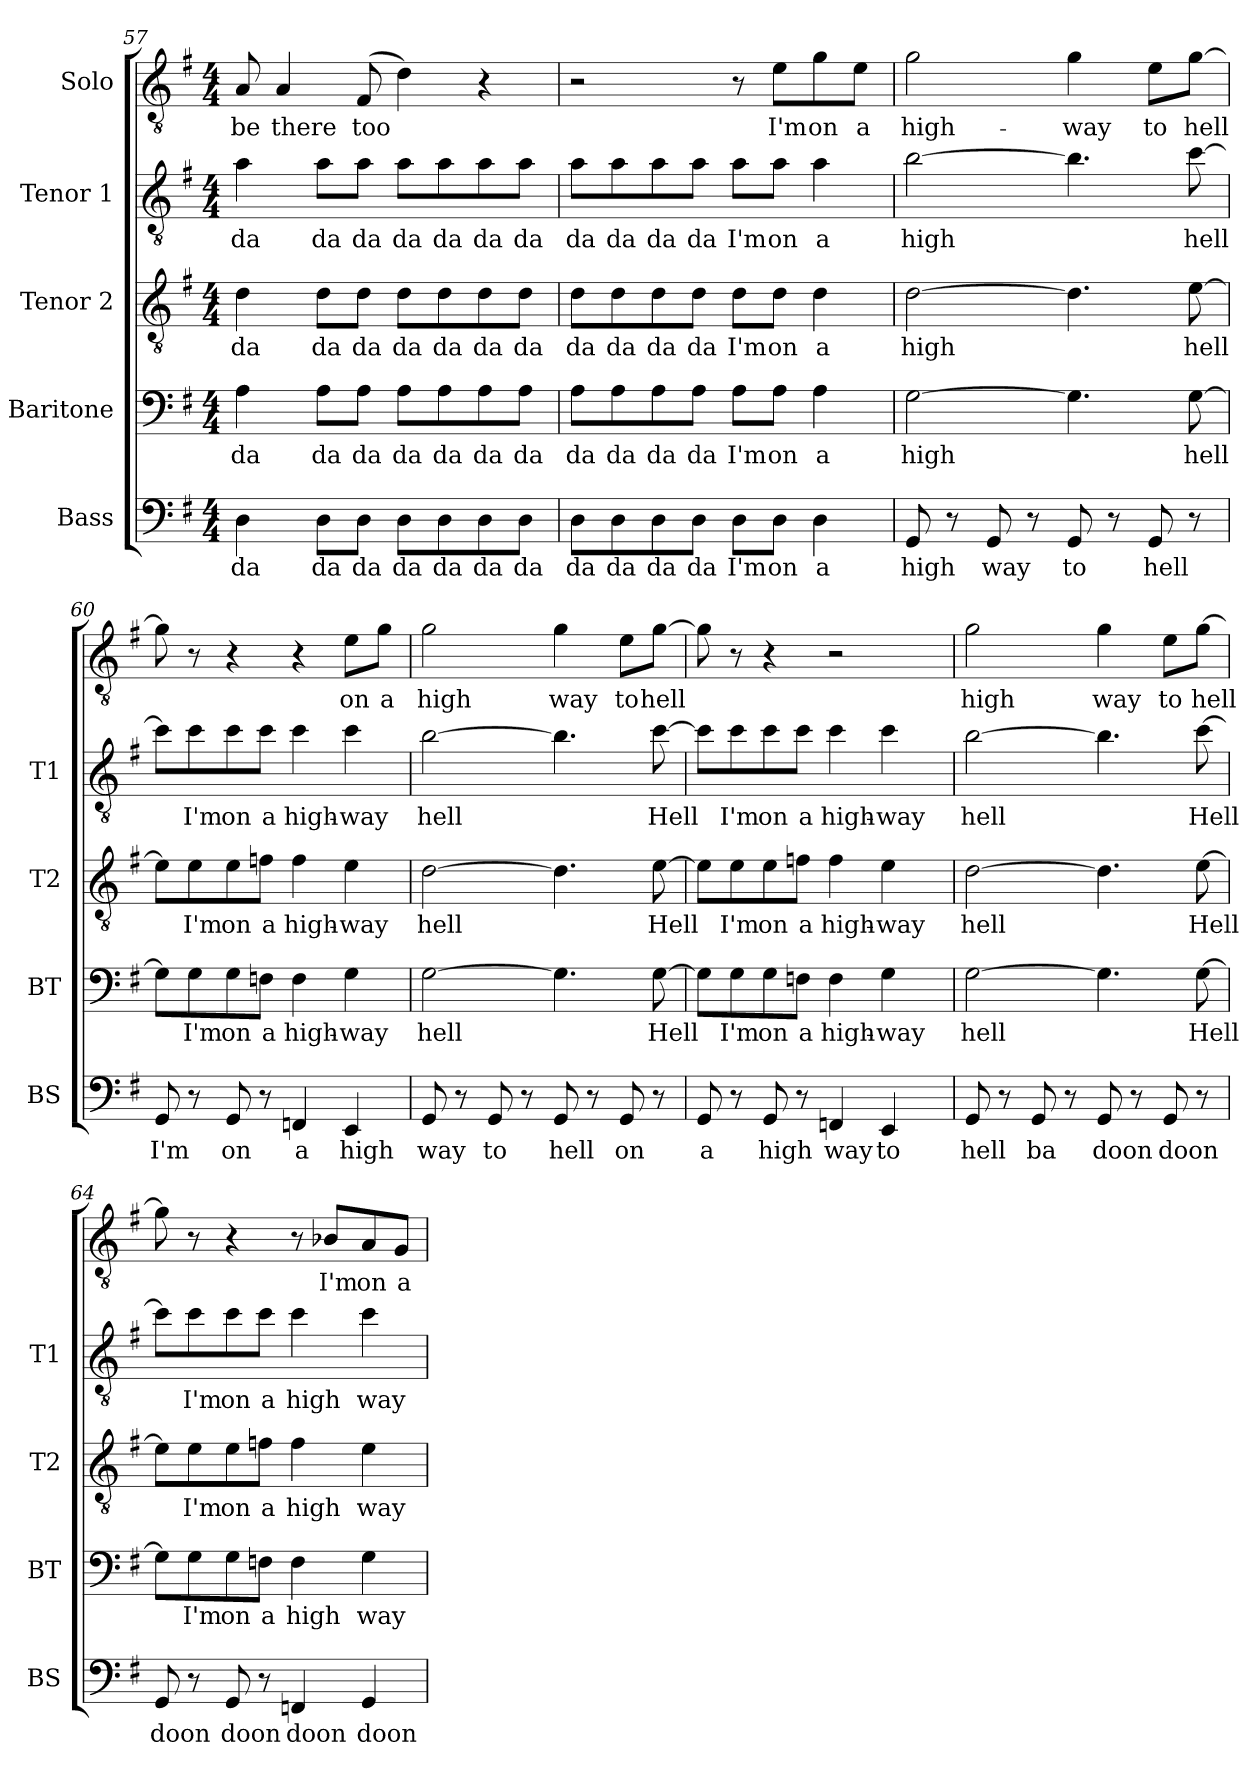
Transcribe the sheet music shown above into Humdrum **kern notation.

**kern	**text	**kern	**text	**kern	**text	**kern	**text	**kern	**text
*part5	*part5	*part4	*part4	*part3	*part3	*part2	*part2	*part1	*part1
*staff5	*staff5	*staff4	*staff4	*staff3	*staff3	*staff2	*staff2	*staff1	*staff1
*I"Bass	*	*I"Baritone	*	*I"Tenor 2	*	*I"Tenor 1	*	*I"Solo	*
*I'BS	*	*I'BT	*	*I'T2	*	*I'T1	*	*	*
!!LO:LB:g=z
*clefF4	*	*clefF4	*	*clefGv2	*	*clefGv2	*	*clefGv2	*
*k[f#]	*	*k[f#]	*	*k[f#]	*	*k[f#]	*	*k[f#]	*
*M4/4	*	*M4/4	*	*M4/4	*	*M4/4	*	*M4/4	*
=57	=57	=57	=57	=57	=57	=57	=57	=57	=57
!	!LO:LY:b	!	!LO:LY:b	!	!LO:LY:b	!	!LO:LY:b	!	!LO:LY:b
4D\	da	4A\	da	4d\	da	4a\	da	8A/	be
!	!	!	!	!	!	!	!	!	!LO:LY:b
.	.	.	.	.	.	.	.	4A/	there
!	!LO:LY:b	!	!LO:LY:b	!	!LO:LY:b	!	!LO:LY:b	!	!
8D\L	da	8A\L	da	8d\L	da	8a\L	da	.	.
!	!LO:LY:b	!	!LO:LY:b	!	!LO:LY:b	!	!LO:LY:b	!	!LO:LY:b
8D\J	da	8A\J	da	8d\J	da	8a\J	da	(8F#/	too
!	!LO:LY:b	!	!LO:LY:b	!	!LO:LY:b	!	!LO:LY:b	!	!
8D\L	da	8A\L	da	8d\L	da	8a\L	da	4d\)	.
!	!LO:LY:b	!	!LO:LY:b	!	!LO:LY:b	!	!LO:LY:b	!	!
8D\	da	8A\	da	8d\	da	8a\	da	.	.
!	!LO:LY:b	!	!LO:LY:b	!	!LO:LY:b	!	!LO:LY:b	!	!
8D\	da	8A\	da	8d\	da	8a\	da	4r	.
!	!LO:LY:b	!	!LO:LY:b	!	!LO:LY:b	!	!LO:LY:b	!	!
8D\J	da	8A\J	da	8d\J	da	8a\J	da	.	.
=58	=58	=58	=58	=58	=58	=58	=58	=58	=58
!	!LO:LY:b	!	!LO:LY:b	!	!LO:LY:b	!	!LO:LY:b	!	!
8D\L	da	8A\L	da	8d\L	da	8a\L	da	2r	.
!	!LO:LY:b	!	!LO:LY:b	!	!LO:LY:b	!	!LO:LY:b	!	!
8D\	da	8A\	da	8d\	da	8a\	da	.	.
!	!LO:LY:b	!	!LO:LY:b	!	!LO:LY:b	!	!LO:LY:b	!	!
8D\	da	8A\	da	8d\	da	8a\	da	.	.
!	!LO:LY:b	!	!LO:LY:b	!	!LO:LY:b	!	!LO:LY:b	!	!
8D\J	da	8A\J	da	8d\J	da	8a\J	da	.	.
!	!LO:LY:b	!	!LO:LY:b	!	!LO:LY:b	!	!LO:LY:b	!	!
8D\L	I'm	8A\L	I'm	8d\L	I'm	8a\L	I'm	8r	.
!	!LO:LY:b	!	!LO:LY:b	!	!LO:LY:b	!	!LO:LY:b	!	!LO:LY:b
8D\J	on	8A\J	on	8d\J	on	8a\J	on	8e\L	I'm
!	!LO:LY:b	!	!LO:LY:b	!	!LO:LY:b	!	!LO:LY:b	!	!LO:LY:b
4D\	a	4A\	a	4d\	a	4a\	a	8g\	on
!	!	!	!	!	!	!	!	!	!LO:LY:b
.	.	.	.	.	.	.	.	8e\J	a
=59	=59	=59	=59	=59	=59	=59	=59	=59	=59
!	!LO:LY:b	!	!LO:LY:b	!	!LO:LY:b	!	!LO:LY:b	!	!LO:LY:b
8GG/	high	[2G\	high	[2d\	high	[2b\	high	2g\	high-
8r	.	.	.	.	.	.	.	.	.
!	!LO:LY:b	!	!	!	!	!	!	!	!
8GG/	way	.	.	.	.	.	.	.	.
8r	.	.	.	.	.	.	.	.	.
!	!LO:LY:b	!	!	!	!	!	!	!	!LO:LY:b
8GG/	to	4.G\]	.	4.d\]	.	4.b\]	.	4g\	-way
8r	.	.	.	.	.	.	.	.	.
!	!LO:LY:b	!	!	!	!	!	!	!	!LO:LY:b
8GG/	hell	.	.	.	.	.	.	8e\L	to
!	!	!	!LO:LY:b	!	!LO:LY:b	!	!LO:LY:b	!	!LO:LY:b
8r	.	[8G\	hell	[8e\	hell	[8cc\	hell	[8g\J	hell
=60	=60	=60	=60	=60	=60	=60	=60	=60	=60
!	!LO:LY:b	!	!	!	!	!	!	!	!
8GG/	I'm	8G\L]	.	8e\L]	.	8cc\L]	.	8g\]	.
!	!	!	!LO:LY:b	!	!LO:LY:b	!	!LO:LY:b	!	!
8r	.	8G\	I'm	8e\	I'm	8cc\	I'm	8r	.
!	!LO:LY:b	!	!LO:LY:b	!	!LO:LY:b	!	!LO:LY:b	!	!
8GG/	on	8G\	on	8e\	on	8cc\	on	4r	.
!	!	!	!LO:LY:b	!	!LO:LY:b	!	!LO:LY:b	!	!
8r	.	8Fn\J	a	8fn\J	a	8cc\J	a	.	.
!	!LO:LY:b	!	!LO:LY:b	!	!LO:LY:b	!	!LO:LY:b	!	!
4FFn/	a	4F\	high-	4f\	high-	4cc\	high-	4r	.
!	!LO:LY:b	!	!LO:LY:b	!	!LO:LY:b	!	!LO:LY:b	!	!LO:LY:b
4EE/	high	4G\	-way	4e\	-way	4cc\	-way	8e\L	on
!	!	!	!	!	!	!	!	!	!LO:LY:b
.	.	.	.	.	.	.	.	8g\J	a
!!LO:PB:g=z
=61	=61	=61	=61	=61	=61	=61	=61	=61	=61
!	!LO:LY:b	!	!LO:LY:b	!	!LO:LY:b	!	!LO:LY:b	!	!LO:LY:b
8GG/	way	[2G\	hell	[2d\	hell	[2b\	hell	2g\	high
8r	.	.	.	.	.	.	.	.	.
!	!LO:LY:b	!	!	!	!	!	!	!	!
8GG/	to	.	.	.	.	.	.	.	.
8r	.	.	.	.	.	.	.	.	.
!	!LO:LY:b	!	!	!	!	!	!	!	!LO:LY:b
8GG/	hell	4.G\]	.	4.d\]	.	4.b\]	.	4g\	way
8r	.	.	.	.	.	.	.	.	.
!	!LO:LY:b	!	!	!	!	!	!	!	!LO:LY:b
8GG/	on	.	.	.	.	.	.	8e\L	to
!	!	!	!LO:LY:b	!	!LO:LY:b	!	!LO:LY:b	!	!LO:LY:b
8r	.	[8G\	Hell	[8e\	Hell	[8cc\	Hell	[8g\J	hell
=62	=62	=62	=62	=62	=62	=62	=62	=62	=62
!	!LO:LY:b	!	!	!	!	!	!	!	!
8GG/	a	8G\L]	.	8e\L]	.	8cc\L]	.	8g\]	.
!	!	!	!LO:LY:b	!	!LO:LY:b	!	!LO:LY:b	!	!
8r	.	8G\	I'm	8e\	I'm	8cc\	I'm	8r	.
!	!LO:LY:b	!	!LO:LY:b	!	!LO:LY:b	!	!LO:LY:b	!	!
8GG/	high	8G\	on	8e\	on	8cc\	on	4r	.
!	!	!	!LO:LY:b	!	!LO:LY:b	!	!LO:LY:b	!	!
8r	.	8Fn\J	a	8fn\J	a	8cc\J	a	.	.
!	!LO:LY:b	!	!LO:LY:b	!	!LO:LY:b	!	!LO:LY:b	!	!
4FFn/	way	4F\	high-	4f\	high-	4cc\	high-	2r	.
!	!LO:LY:b	!	!LO:LY:b	!	!LO:LY:b	!	!LO:LY:b	!	!
4EE/	to	4G\	-way	4e\	-way	4cc\	-way	.	.
=63	=63	=63	=63	=63	=63	=63	=63	=63	=63
!	!LO:LY:b	!	!LO:LY:b	!	!LO:LY:b	!	!LO:LY:b	!	!LO:LY:b
8GG/	hell	[2G\	hell	[2d\	hell	[2b\	hell	2g\	high
8r	.	.	.	.	.	.	.	.	.
!	!LO:LY:b	!	!	!	!	!	!	!	!
8GG/	ba	.	.	.	.	.	.	.	.
8r	.	.	.	.	.	.	.	.	.
!	!LO:LY:b	!	!	!	!	!	!	!	!LO:LY:b
8GG/	doon	4.G\]	.	4.d\]	.	4.b\]	.	4g\	way
8r	.	.	.	.	.	.	.	.	.
!	!LO:LY:b	!	!	!	!	!	!	!	!LO:LY:b
8GG/	doon	.	.	.	.	.	.	8e\L	to
!	!	!	!LO:LY:b	!	!LO:LY:b	!	!LO:LY:b	!	!LO:LY:b
8r	.	[8G\	Hell	[8e\	Hell	[8cc\	Hell	[8g\J	hell
=64	=64	=64	=64	=64	=64	=64	=64	=64	=64
!	!LO:LY:b	!	!	!	!	!	!	!	!
8GG/	doon	8G\L]	.	8e\L]	.	8cc\L]	.	8g\]	.
!	!	!	!LO:LY:b	!	!LO:LY:b	!	!LO:LY:b	!	!
8r	.	8G\	I'm	8e\	I'm	8cc\	I'm	8r	.
!	!LO:LY:b	!	!LO:LY:b	!	!LO:LY:b	!	!LO:LY:b	!	!
8GG/	doon	8G\	on	8e\	on	8cc\	on	4r	.
!	!	!	!LO:LY:b	!	!LO:LY:b	!	!LO:LY:b	!	!
8r	.	8Fn\J	a	8fn\J	a	8cc\J	a	.	.
!	!LO:LY:b	!	!LO:LY:b	!	!LO:LY:b	!	!LO:LY:b	!	!
4FFn/	doon	4F\	high	4f\	high	4cc\	high	8r	.
!	!	!	!	!	!	!	!	!	!LO:LY:b
.	.	.	.	.	.	.	.	8B-X/L	I'm
!	!LO:LY:b	!	!LO:LY:b	!	!LO:LY:b	!	!LO:LY:b	!	!LO:LY:b
4GG/	doon	4G\	way	4e\	way	4cc\	way	8A/	on
!	!	!	!	!	!	!	!	!	!LO:LY:b
.	.	.	.	.	.	.	.	8G/J	a
=	=	=	=	=	=	=	=	=	=
*-	*-	*-	*-	*-	*-	*-	*-	*-	*-
